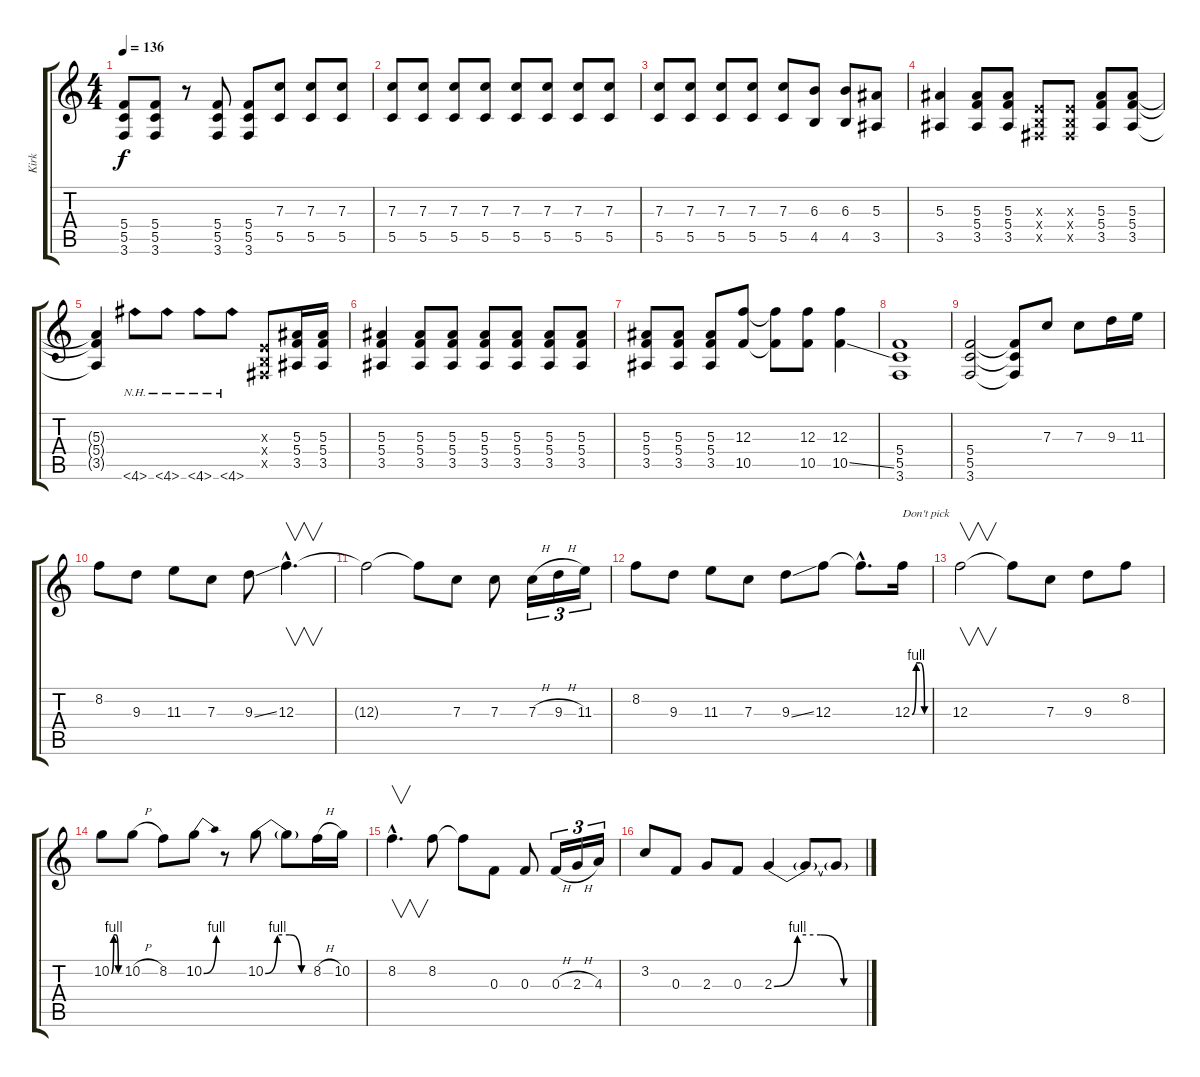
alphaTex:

\track ("Kirk" "Kirk") {instrument distortionguitar}
\staff {score tabs}
\tuning (D4 A3 F3 C3 G2 D2) {hide}
\ts (4 4)
\tempo 136
\clef g2
\ks c
(5.4 5.5 3.6).8{dy f} (5.4 5.5 3.6).8 r.8 (5.4 5.5 3.6).8 (5.4 5.5 3.6).8 (7.3 5.5).8 (7.3 5.5).8 (7.3 5.5).8 |
(7.3 5.5).8 (7.3 5.5).8 (7.3 5.5).8 (7.3 5.5).8 (7.3 5.5).8 (7.3 5.5).8 (7.3 5.5).8 (7.3 5.5).8 |
(7.3 5.5).8 (7.3 5.5).8 (7.3 5.5).8 (7.3 5.5).8 (7.3 5.5).8 (6.3 4.5).8 (6.3 4.5).8 (5.3 3.5).8 |
(5.3 3.5).4 (5.3 5.4 3.5).8 (5.3 5.4 3.5).8 (-1.3{x} -1.4{x} -1.5{x}).8 (-1.3{x} -1.4{x} -1.5{x}).8 (5.3 5.4 3.5).8 (5.3 5.4 3.5).8 |
(5.3{t} 5.4{t} 3.5{t}).4 4.6{nh}.8 4.6{nh}.8 4.6{nh}.8 4.6{nh}.8 (-1.3{x} -1.4{x} -1.5{x}).8 (5.3 5.4 3.5).16 (5.3 5.4 3.5).16 |
(5.3 5.4 3.5).4 (5.3 5.4 3.5).8 (5.3 5.4 3.5).8 (5.3 5.4 3.5).8 (5.3 5.4 3.5).8 (5.3 5.4 3.5).8 (5.3 5.4 3.5).8 |
(5.3 5.4 3.5).8 (5.3 5.4 3.5).8 (5.3 5.4 3.5).8 (12.3 10.5).8 (12.3{t} 10.5{t}).8 (12.3 10.5).8 (12.3 10.5{ss}).4 |
(5.4 5.5 3.6).1 |
(5.4 5.5 3.6).2 (5.4{t} 5.5{t} 3.6{t}).8 7.3.8 7.3.8 9.3.16 11.3.16 |
8.2.8 9.3.8 11.3.8 7.3.8 9.3{ss}.8 12.3{hac}.4{v d} |
12.3{t}.2 12.3{t}.8 7.3.8 7.3.8 7.3{h}.16{tu (3 2)} 9.3{h}.16{tu (3 2)} 11.3.16{tu (3 2)} |
8.2.8 9.3.8 11.3.8 7.3.8 9.3{ss}.8 12.3.8 12.3{hac t}.8{d} 12.3{be (custom 0 0 15 4 30 4 45 0 60 0)}.16{txt "Don't pick"} |
12.3.2{v} 12.3{t}.8 7.3.8 9.3.8 8.2.8 |
10.2{be (custom 0 0 15 4 30 4 45 0 60 0)}.8 10.2{h}.8 8.2.8 10.2{be (bend 0 0 60 4)}.8 r.8 10.2{be (custom 0 0 15 4 30 4 45 0 60 0)}.8 10.2{t}.8 8.2{h}.16 10.2.16 |
8.2{hac}.4{v d} 8.2.8 8.2{t}.8 0.3.8 0.3.8 0.3{h}.16{tu (3 2)} 2.3{h}.16{tu (3 2)} 4.3.16{tu (3 2)} |
3.2.8 0.3.8 2.3.8 0.3.8 2.3{be (custom 0 0 15 4 30 4 45 0 60 0)}.4 2.3{t}.8 2.3{t}.8
